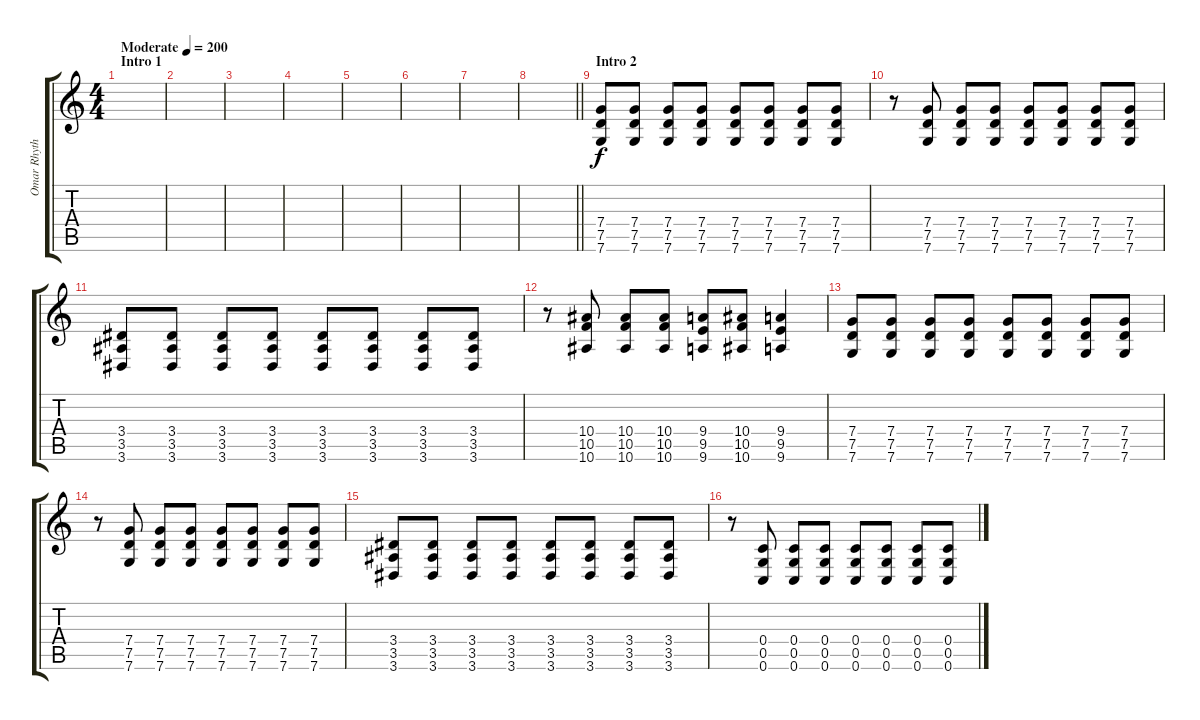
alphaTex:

\track ("Omar Rhythm " "Omar Rhyth") {instrument distortionguitar}
\staff {score tabs}
\tuning (D4 A3 F3 C3 G2 C2) {hide}
\ts (4 4)
\section ("" "Intro 1")
\tempo (200 "Moderate")
\clef g2
\ks c
|
|
|
|
|
|
|
\barLineRight lightlight
|
\section ("" "Intro 2")
(7.4 7.5 7.6).8 (7.4 7.5 7.6).8 (7.4 7.5 7.6).8 (7.4 7.5 7.6).8 (7.4 7.5 7.6).8 (7.4 7.5 7.6).8 (7.4 7.5 7.6).8 (7.4 7.5 7.6).8 |
r.8 (7.4 7.5 7.6).8 (7.4 7.5 7.6).8 (7.4 7.5 7.6).8 (7.4 7.5 7.6).8 (7.4 7.5 7.6).8 (7.4 7.5 7.6).8 (7.4 7.5 7.6).8 |
(3.4 3.5 3.6).8 (3.4 3.5 3.6).8 (3.4 3.5 3.6).8 (3.4 3.5 3.6).8 (3.4 3.5 3.6).8 (3.4 3.5 3.6).8 (3.4 3.5 3.6).8 (3.4 3.5 3.6).8 |
r.8 (10.4 10.5 10.6).8 (10.4 10.5 10.6).8 (10.4 10.5 10.6).8 (9.4 9.5 9.6).8 (10.4 10.5 10.6).8 (9.4 9.5 9.6).4 |
(7.4 7.5 7.6).8 (7.4 7.5 7.6).8 (7.4 7.5 7.6).8 (7.4 7.5 7.6).8 (7.4 7.5 7.6).8 (7.4 7.5 7.6).8 (7.4 7.5 7.6).8 (7.4 7.5 7.6).8 |
r.8 (7.4 7.5 7.6).8 (7.4 7.5 7.6).8 (7.4 7.5 7.6).8 (7.4 7.5 7.6).8 (7.4 7.5 7.6).8 (7.4 7.5 7.6).8 (7.4 7.5 7.6).8 |
(3.4 3.5 3.6).8 (3.4 3.5 3.6).8 (3.4 3.5 3.6).8 (3.4 3.5 3.6).8 (3.4 3.5 3.6).8 (3.4 3.5 3.6).8 (3.4 3.5 3.6).8 (3.4 3.5 3.6).8 |
r.8 (0.4 0.5 0.6).8 (0.4 0.5 0.6).8 (0.4 0.5 0.6).8 (0.4 0.5 0.6).8 (0.4 0.5 0.6).8 (0.4 0.5 0.6).8 (0.4 0.5 0.6).8
